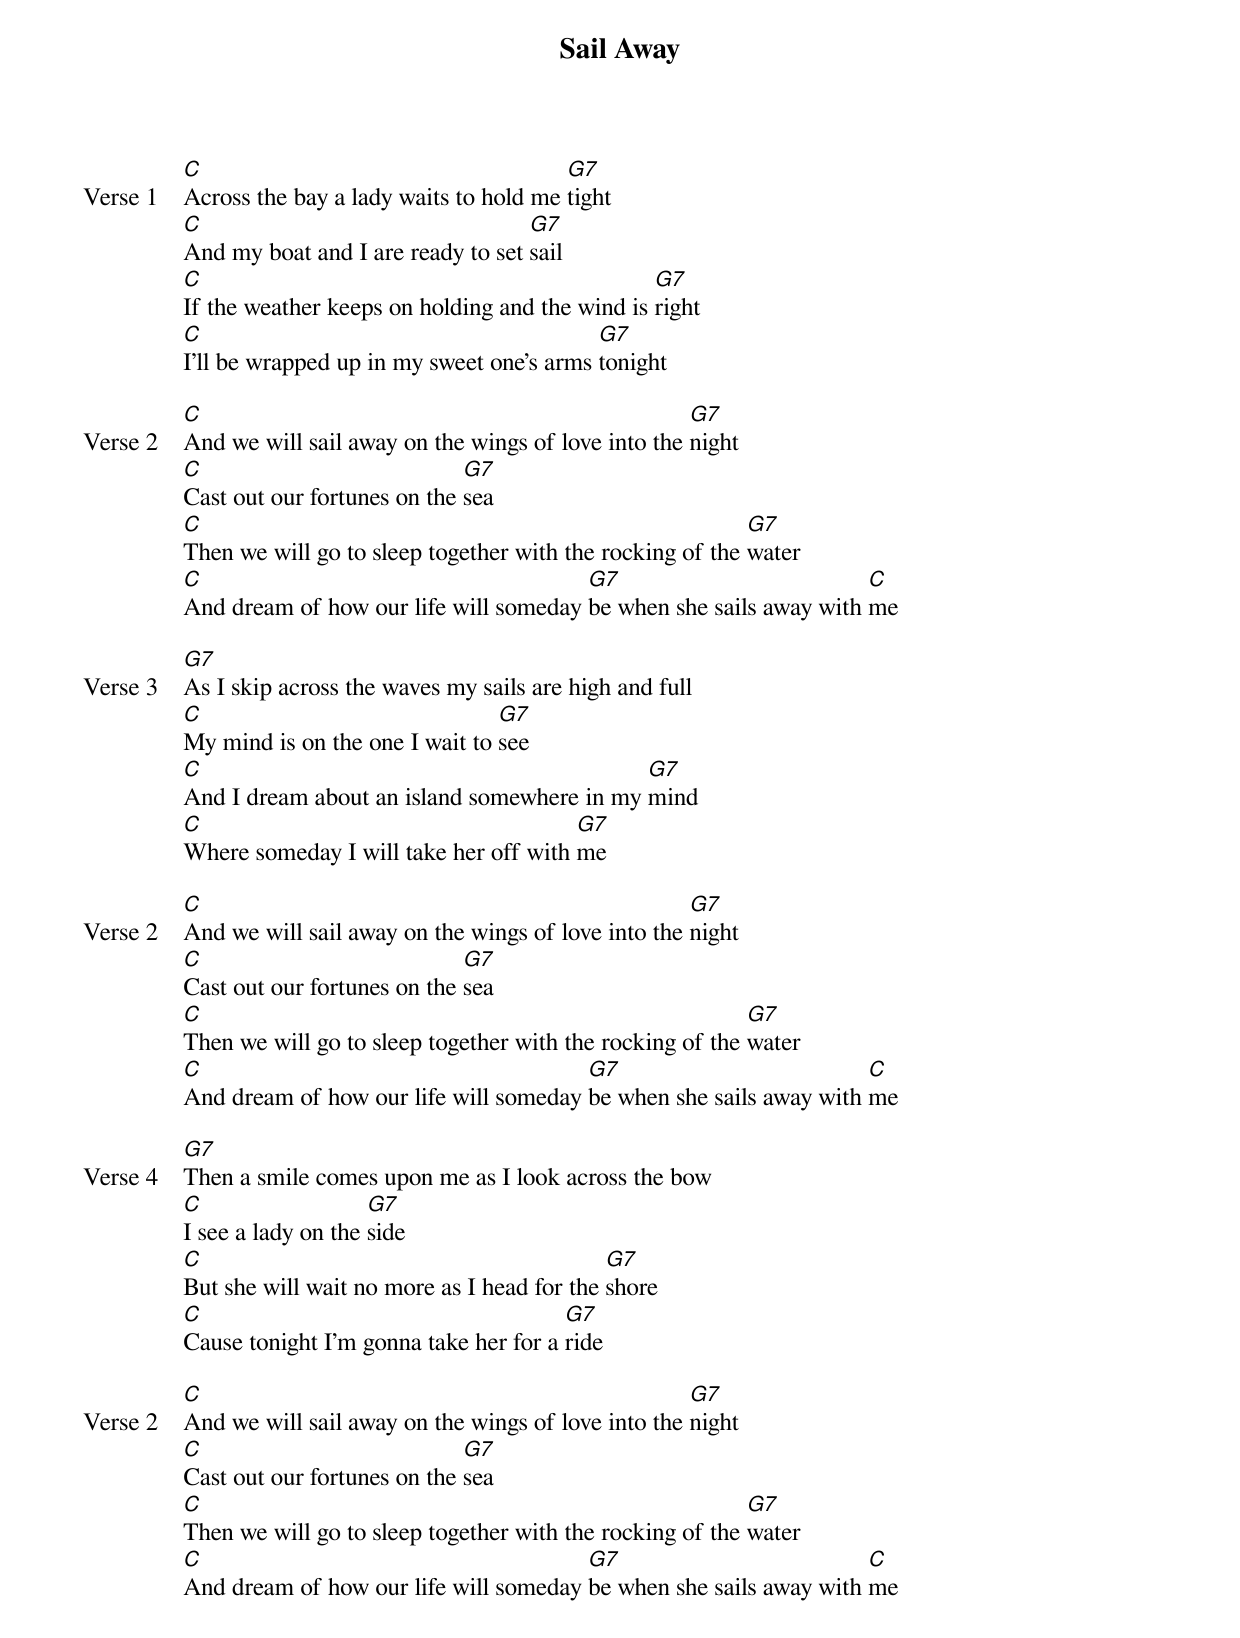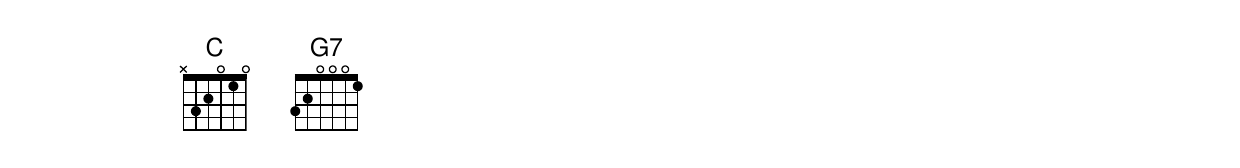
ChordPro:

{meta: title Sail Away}
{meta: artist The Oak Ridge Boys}
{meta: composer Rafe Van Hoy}
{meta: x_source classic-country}
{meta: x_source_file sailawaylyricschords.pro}
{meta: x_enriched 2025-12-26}

{start_of_verse: Verse 1}
[C]Across the bay a lady waits to hold me [G7]tight
[C]And my boat and I are ready to set [G7]sail
[C]If the weather keeps on holding and the wind is [G7]right
[C]I'll be wrapped up in my sweet one's arms [G7]tonight
{end_of_verse}

{start_of_verse: Verse 2}
[C]And we will sail away on the wings of love into the [G7]night
[C]Cast out our fortunes on the [G7]sea
[C]Then we will go to sleep together with the rocking of the [G7]water
[C]And dream of how our life will someday [G7]be when she sails away with [C]me
{end_of_verse}

{start_of_verse: Verse 3}
[G7]As I skip across the waves my sails are high and full
[C]My mind is on the one I wait to [G7]see
[C]And I dream about an island somewhere in my [G7]mind
[C]Where someday I will take her off with [G7]me
{end_of_verse}

{start_of_verse: Verse 2}
[C]And we will sail away on the wings of love into the [G7]night
[C]Cast out our fortunes on the [G7]sea
[C]Then we will go to sleep together with the rocking of the [G7]water
[C]And dream of how our life will someday [G7]be when she sails away with [C]me
{end_of_verse}

{start_of_verse: Verse 4}
[G7]Then a smile comes upon me as I look across the bow
[C]I see a lady on the [G7]side
[C]But she will wait no more as I head for the [G7]shore
[C]Cause tonight I'm gonna take her for a [G7]ride
{end_of_verse}

{start_of_verse: Verse 2}
[C]And we will sail away on the wings of love into the [G7]night
[C]Cast out our fortunes on the [G7]sea
[C]Then we will go to sleep together with the rocking of the [G7]water
[C]And dream of how our life will someday [G7]be when she sails away with [C]me
{end_of_verse}
